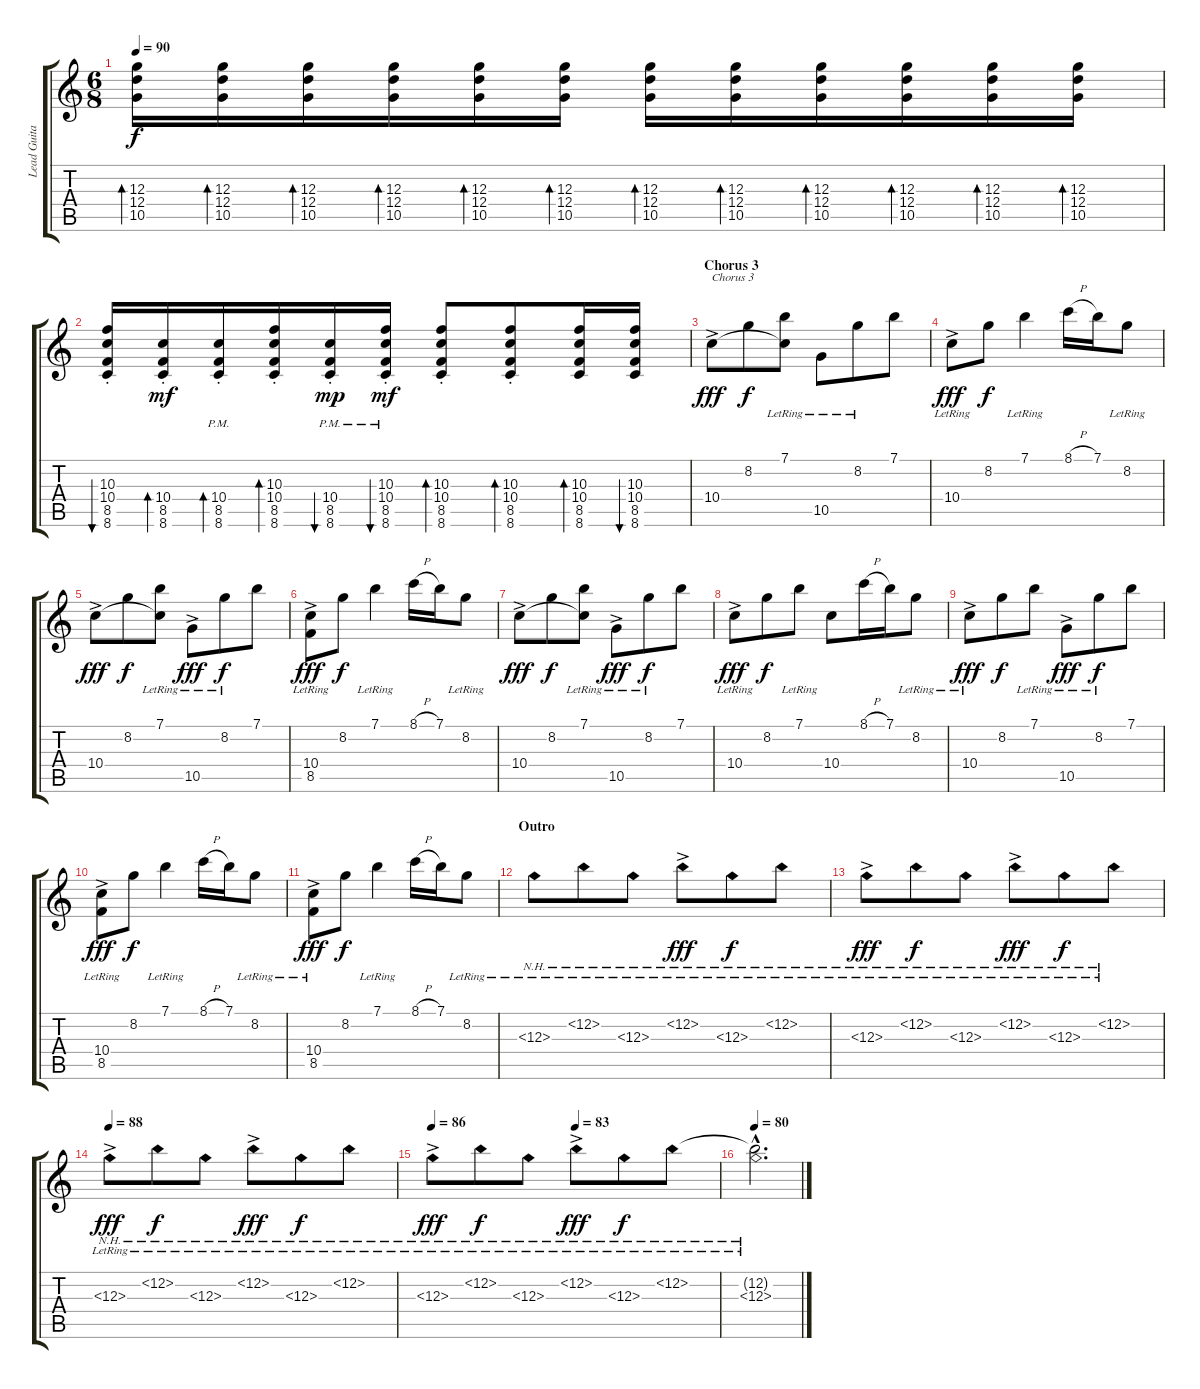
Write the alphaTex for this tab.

\track ("Lead Guitar" "Lead Guita") {instrument acousticguitarnylon}
\staff {score tabs}
\tuning (E4 B3 G3 D3 A2 E2) {hide}
\ts (6 8)
\tempo 90
\clef g2
\ks c
(12.3 12.4 10.5).16{bd 30 dy f} (12.3 12.4 10.5).16{bd 30} (12.3 12.4 10.5).16{bd 30} (12.3 12.4 10.5).16{bd 30} (12.3 12.4 10.5).16{bd 30} (12.3 12.4 10.5).16{bd 30} (12.3 12.4 10.5).16{bd 30} (12.3 12.4 10.5).16{bd 30} (12.3 12.4 10.5).16{bd 30} (12.3 12.4 10.5).16{bd 30} (12.3 12.4 10.5).16{bd 30} (12.3 12.4 10.5).16{bd 30} |
(10.3 10.4 8.5{st} 8.6).16{bu 30} (10.4 8.5 8.6{st}).16{bd 30 dy mf} (10.4 8.5{st} 8.6{pm}).16{bd 30} (10.3 10.4 8.5{st} 8.6).16{bd 30} (10.4 8.5{st} 8.6{pm}).16{bu 30 dy mp} (10.3{pm} 10.4 8.5{st} 8.6).16{bu 30 dy mf} (10.3 10.4{st} 8.5{st} 8.6).8{bd 30} (10.3{st} 10.4{st} 8.5{st} 8.6).8{bd 30} (10.3 10.4 8.5 8.6).16{bd 30} (10.3 10.4 8.5 8.6).16{bu 30} |
\section ("" "Chorus 3")
10.4{ac}.8{txt "Chorus 3" dy fff volume 10 instrument electricguitarjazz} 8.2.8{dy f} (7.1{lr} 10.4{t}).8 10.5{lr}.8 8.2{lr}.8 7.1.8 |
10.4{ac lr}.8{dy fff} 8.2.8{dy f} 7.1{lr}.4 8.1{h}.16 7.1.16 8.2{lr}.8 |
10.4{ac}.8{dy fff} 8.2.8{dy f} (7.1{lr} 10.4{t}).8 10.5{ac lr}.8{dy fff} 8.2{lr}.8{dy f} 7.1.8 |
(10.4{lr} 8.5{ac lr}).8{dy fff} 8.2.8{dy f} 7.1{lr}.4 8.1{h}.16 7.1.16 8.2{lr}.8 |
10.4{ac}.8{dy fff} 8.2.8{dy f} (7.1{lr} 10.4{t}).8 10.5{ac lr}.8{dy fff} 8.2{lr}.8{dy f} 7.1.8 |
10.4{ac lr}.8{dy fff} 8.2.8{dy f} 7.1{lr}.8 10.4.8 8.1{h}.16 7.1.16 8.2{lr}.8 |
10.4{ac lr}.8{dy fff} 8.2.8{dy f} 7.1{lr}.8 10.5{ac lr}.8{dy fff} 8.2{lr}.8{dy f} 7.1.8 |
(10.4{lr} 8.5{ac lr}).8{dy fff} 8.2.8{dy f} 7.1{lr}.4 8.1{h}.16 7.1.16 8.2{lr}.8 |
(10.4{lr} 8.5{ac lr}).8{dy fff} 8.2.8{dy f} 7.1{lr}.4 8.1{h}.16 7.1.16 8.2{lr}.8 |
\section ("" "Outro")
12.3{nh lr}.8{volume 5 instrument acousticguitarnylon} 12.2{nh lr}.8 12.3{nh lr}.8 12.2{nh ac lr}.8{dy fff} 12.3{nh lr}.8{dy f} 12.2{nh lr}.8 |
12.3{nh ac lr}.8{dy fff} 12.2{nh lr}.8{dy f} 12.3{nh lr}.8 12.2{nh ac lr}.8{dy fff} 12.3{nh lr}.8{dy f} 12.2{nh lr}.8 |
\tempo 88
12.3{nh ac lr}.8{dy fff} 12.2{nh lr}.8{dy f} 12.3{nh lr}.8 12.2{nh ac lr}.8{dy fff} 12.3{nh lr}.8{dy f} 12.2{nh lr}.8 |
\tempo 86
\tempo (83 0.5)
12.3{nh ac lr}.8{dy fff} 12.2{nh lr}.8{dy f} 12.3{nh lr}.8 12.2{nh ac lr}.8{dy fff} 12.3{nh lr}.8{dy f} 12.2{nh lr}.8 |
\tempo 80
(12.2{hac t} 12.3{nh hac lr}).2{d}
